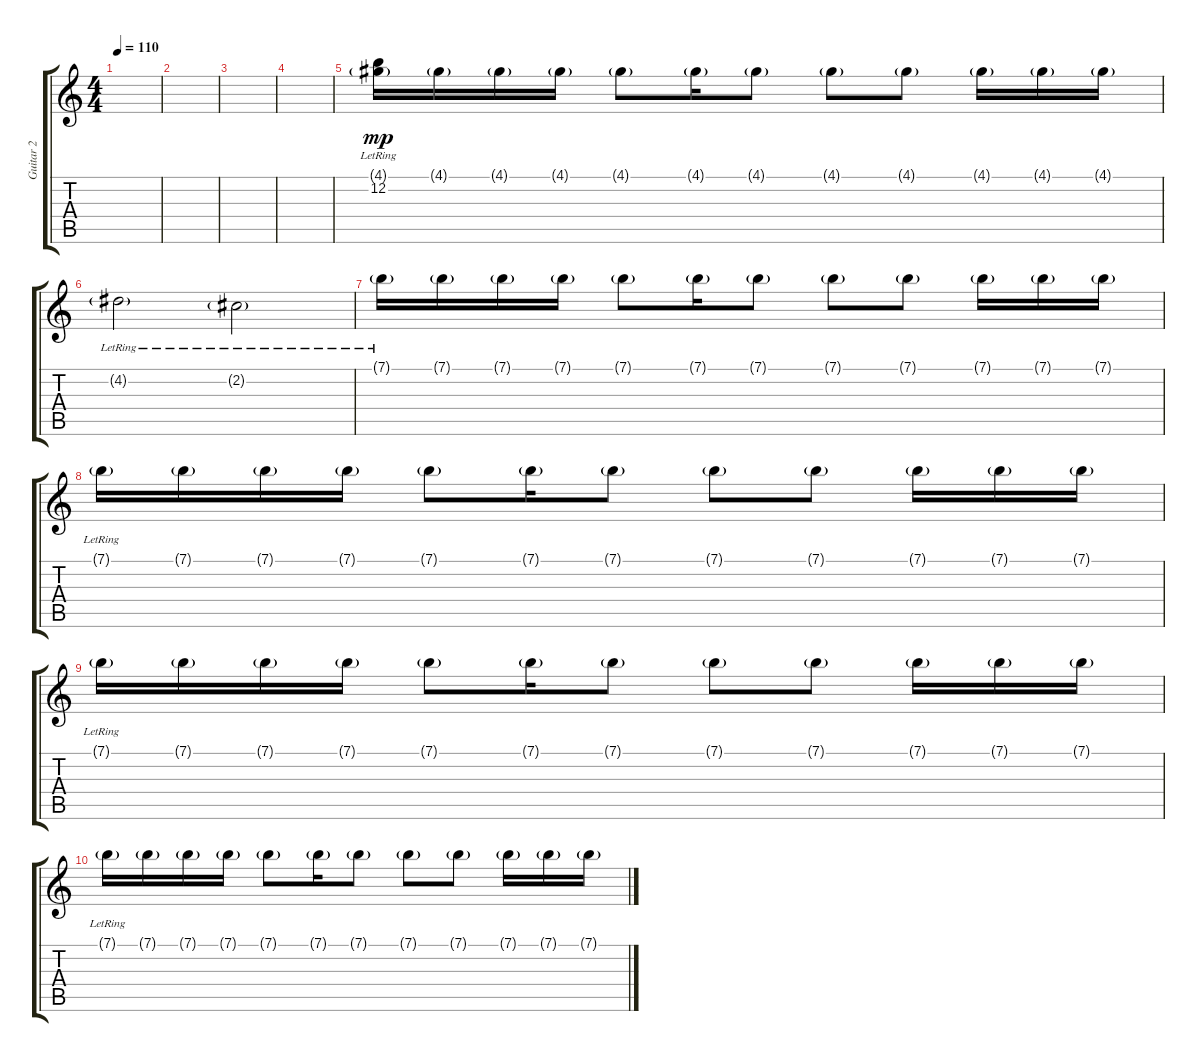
\track ("Guitar 2" "Guitar 2") {instrument acousticguitarsteel}
\staff {score tabs}
\tuning (E4 B3 G3 D3 A2 E2) {hide}
\ts (4 4)
\tempo 110
\clef g2
\ks c
|
|
|
|
(4.1{g lr} 12.2{lr}).16{dy mp} 4.1{g}.16 4.1{g}.16 4.1{g}.16 4.1{g}.8 4.1{g}.16 4.1{g}.8 4.1{g}.8 4.1{g}.8 4.1{g}.16 4.1{g}.16 4.1{g}.16 |
4.2{g lr}.2 2.2{g lr}.2 |
7.1{g lr}.16 7.1{g}.16 7.1{g}.16 7.1{g}.16 7.1{g}.8 7.1{g}.16 7.1{g}.8 7.1{g}.8 7.1{g}.8 7.1{g}.16 7.1{g}.16 7.1{g}.16 |
7.1{g lr}.16 7.1{g}.16 7.1{g}.16 7.1{g}.16 7.1{g}.8 7.1{g}.16 7.1{g}.8 7.1{g}.8 7.1{g}.8 7.1{g}.16 7.1{g}.16 7.1{g}.16 |
7.1{g lr}.16 7.1{g}.16 7.1{g}.16 7.1{g}.16 7.1{g}.8 7.1{g}.16 7.1{g}.8 7.1{g}.8 7.1{g}.8 7.1{g}.16 7.1{g}.16 7.1{g}.16 |
7.1{g lr}.16 7.1{g}.16 7.1{g}.16 7.1{g}.16 7.1{g}.8 7.1{g}.16 7.1{g}.8 7.1{g}.8 7.1{g}.8 7.1{g}.16 7.1{g}.16 7.1{g}.16
